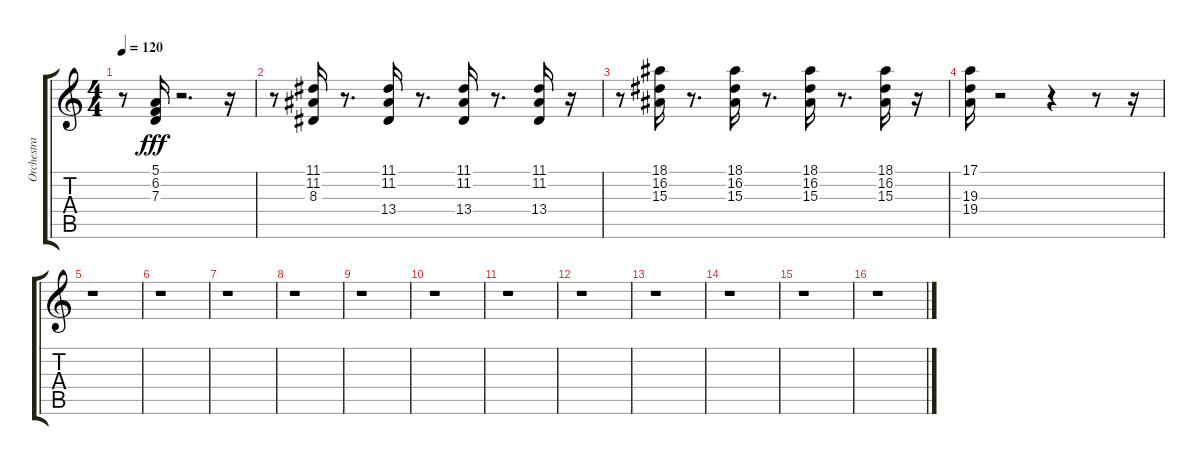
\track ("Orchestra" "Orchestra") {instrument brasssection}
\staff {score tabs}
\tuning (E4 B3 G3 D3 A2 E2) {hide}
\ts (4 4)
\tempo 120
\clef g2
\ks c
r.8{dy fff} (5.1 6.2 7.3).16 r.2{d} r.16 |
r.8 (11.1 11.2 8.3).16 r.8{d} (11.1 11.2 13.4).16 r.8{d} (11.1 11.2 13.4).16 r.8{d} (11.1 11.2 13.4).16 r.16 |
r.8 (18.1 16.2 15.3).16 r.8{d} (18.1 16.2 15.3).16 r.8{d} (18.1 16.2 15.3).16 r.8{d} (18.1 16.2 15.3).16 r.16 |
(17.1 19.3 19.4).16 r.2 r.4 r.8 r.16 |
r.1 |
r.1 |
r.1 |
r.1 |
r.1 |
r.1 |
r.1 |
r.1 |
r.1 |
r.1 |
r.1 |
r.1
